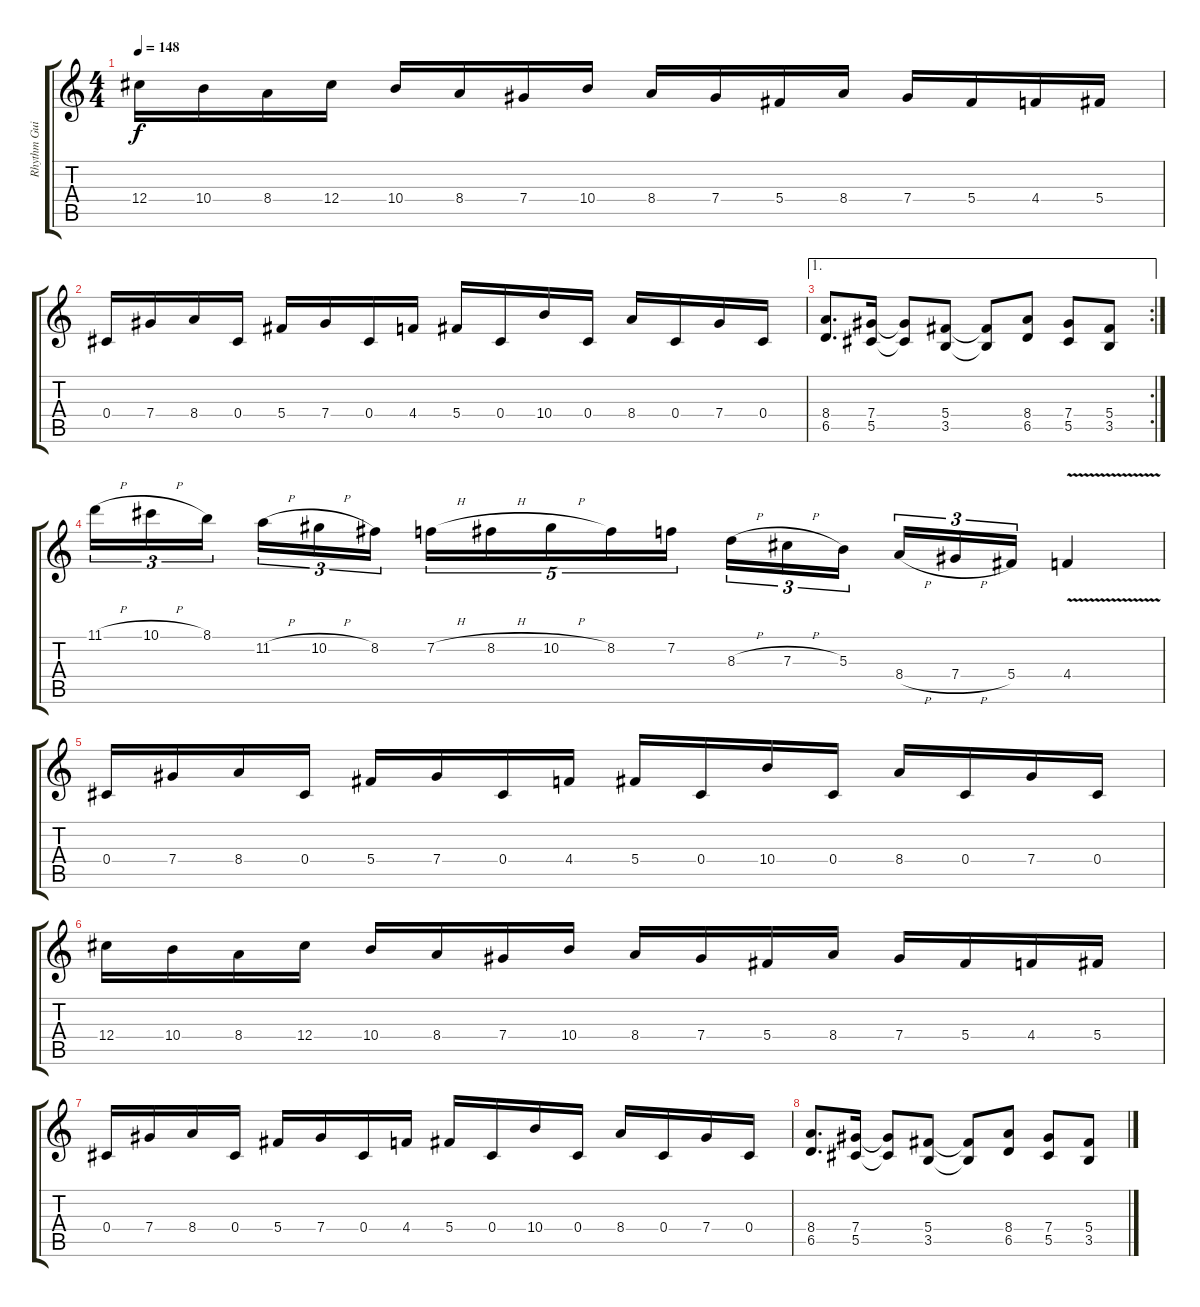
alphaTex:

\track ("Rhythm Guitar" "Rhythm Gui") {instrument distortionguitar}
\staff {score tabs}
\tuning (Eb4 Bb3 Gb3 Db3 Ab2 Eb2) {hide}
\ts (4 4)
\tempo 148
\clef g2
\ks c
12.4.16{dy f} 10.4.16 8.4.16 12.4.16 10.4.16 8.4.16 7.4.16 10.4.16 8.4.16 7.4.16 5.4.16 8.4.16 7.4.16 5.4.16 4.4.16 5.4.16 |
0.4.16 7.4.16 8.4.16 0.4.16 5.4.16 7.4.16 0.4.16 4.4.16 5.4.16 0.4.16 10.4.16 0.4.16 8.4.16 0.4.16 7.4.16 0.4.16 |
\ae 1
\rc 2
(8.4 6.5).8{d} (7.4 5.5).16 (7.4{t} 5.5{t}).8 (5.4 3.5).8 (5.4{t} 3.5{t}).8 (8.4 6.5).8 (7.4 5.5).8 (5.4 3.5).8 |
11.1{h}.16{tu (3 2)} 10.1{h}.16{tu (3 2)} 8.1.16{tu (3 2) beam splitsecondary} 11.2{h}.16{tu (3 2)} 10.2{h}.16{tu (3 2)} 8.2.16{tu (3 2)} 7.2{h}.16{tu (5 4)} 8.2{h}.16{tu (5 4)} 10.2{h}.16{tu (5 4)} 8.2.16{tu (5 4)} 7.2.16{tu (5 4)} 8.3{h}.16{tu (3 2)} 7.3{h}.16{tu (3 2)} 5.3.16{tu (3 2) beam splitsecondary} 8.4{h}.16{tu (3 2)} 7.4{h}.16{tu (3 2)} 5.4.16{tu (3 2)} 4.4{v}.4 |
0.4.16 7.4.16 8.4.16 0.4.16 5.4.16 7.4.16 0.4.16 4.4.16 5.4.16 0.4.16 10.4.16 0.4.16 8.4.16 0.4.16 7.4.16 0.4.16 |
12.4.16 10.4.16 8.4.16 12.4.16 10.4.16 8.4.16 7.4.16 10.4.16 8.4.16 7.4.16 5.4.16 8.4.16 7.4.16 5.4.16 4.4.16 5.4.16 |
0.4.16 7.4.16 8.4.16 0.4.16 5.4.16 7.4.16 0.4.16 4.4.16 5.4.16 0.4.16 10.4.16 0.4.16 8.4.16 0.4.16 7.4.16 0.4.16 |
(8.4 6.5).8{d} (7.4 5.5).16 (7.4{t} 5.5{t}).8 (5.4 3.5).8 (5.4{t} 3.5{t}).8 (8.4 6.5).8 (7.4 5.5).8 (5.4 3.5).8
